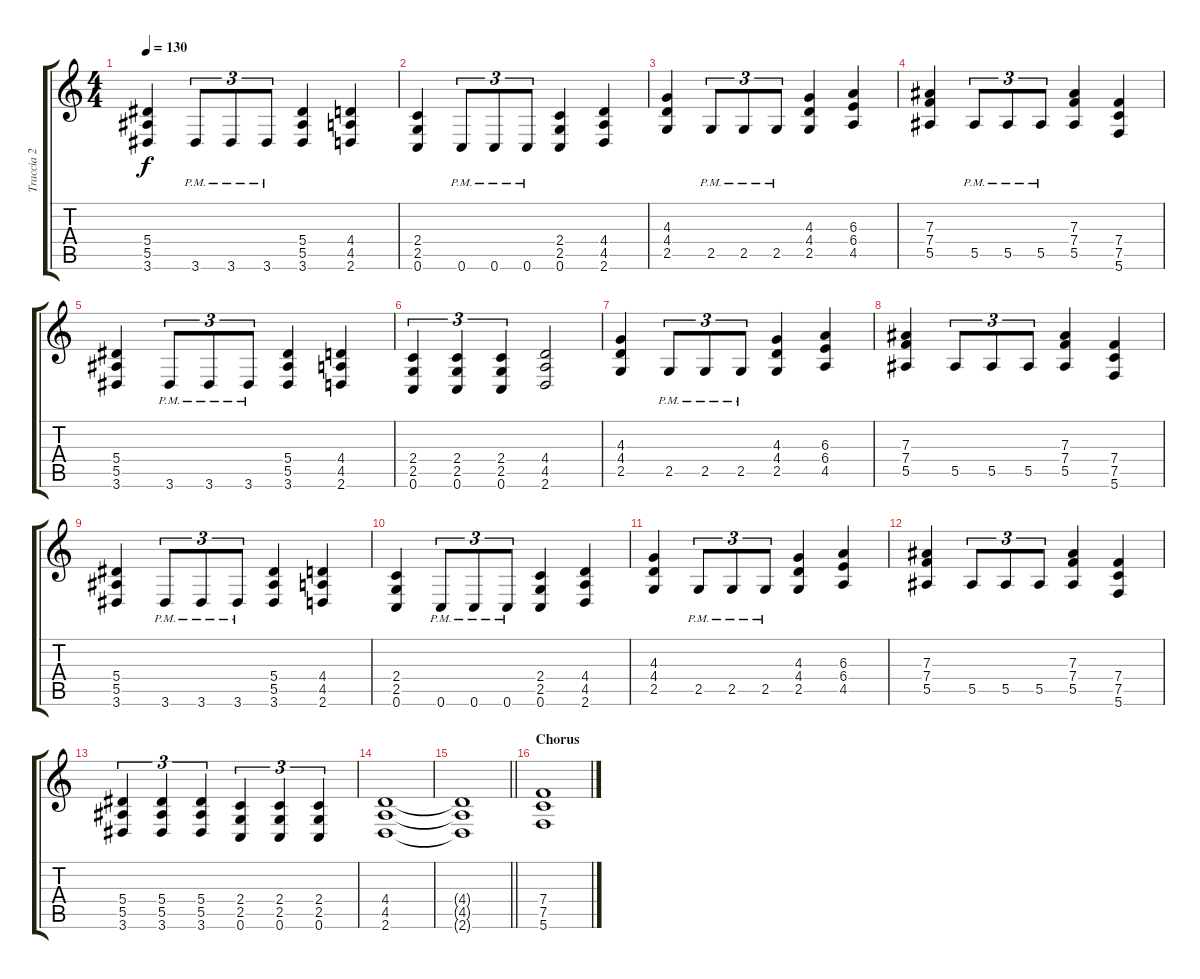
\track ("Traccia 2" "Traccia 2") {instrument distortionguitar}
\staff {score tabs}
\tuning (C4 G3 Eb3 Bb2 F2 C2) {hide}
\ts (4 4)
\tempo 130
\clef g2
\ks c
(5.4 5.5 3.6).4{dy f} 3.6{pm}.8{tu (3 2)} 3.6{pm}.8{tu (3 2)} 3.6{pm}.8{tu (3 2)} (5.4 5.5 3.6).4 (4.4 4.5 2.6).4 |
(2.4 2.5 0.6).4 0.6{pm}.8{tu (3 2)} 0.6{pm}.8{tu (3 2)} 0.6{pm}.8{tu (3 2)} (2.4 2.5 0.6).4 (4.4 4.5 2.6).4 |
(4.3 4.4 2.5).4 2.5{pm}.8{tu (3 2)} 2.5{pm}.8{tu (3 2)} 2.5{pm}.8{tu (3 2)} (4.3 4.4 2.5).4 (6.3 6.4 4.5).4 |
(7.3 7.4 5.5).4 5.5{pm}.8{tu (3 2)} 5.5{pm}.8{tu (3 2)} 5.5{pm}.8{tu (3 2)} (7.3 7.4 5.5).4 (7.4 7.5 5.6).4 |
(5.4 5.5 3.6).4 3.6{pm}.8{tu (3 2)} 3.6{pm}.8{tu (3 2)} 3.6{pm}.8{tu (3 2)} (5.4 5.5 3.6).4 (4.4 4.5 2.6).4 |
(2.4 2.5 0.6).4{tu (3 2)} (2.4 2.5 0.6).4{tu (3 2)} (2.4 2.5 0.6).4{tu (3 2)} (4.4 4.5 2.6).2 |
(4.3 4.4 2.5).4 2.5{pm}.8{tu (3 2)} 2.5{pm}.8{tu (3 2)} 2.5{pm}.8{tu (3 2)} (4.3 4.4 2.5).4 (6.3 6.4 4.5).4 |
(7.3 7.4 5.5).4 5.5.8{tu (3 2)} 5.5.8{tu (3 2)} 5.5.8{tu (3 2)} (7.3 7.4 5.5).4 (7.4 7.5 5.6).4 |
(5.4 5.5 3.6).4 3.6{pm}.8{tu (3 2)} 3.6{pm}.8{tu (3 2)} 3.6{pm}.8{tu (3 2)} (5.4 5.5 3.6).4 (4.4 4.5 2.6).4 |
(2.4 2.5 0.6).4 0.6{pm}.8{tu (3 2)} 0.6{pm}.8{tu (3 2)} 0.6{pm}.8{tu (3 2)} (2.4 2.5 0.6).4 (4.4 4.5 2.6).4 |
(4.3 4.4 2.5).4 2.5{pm}.8{tu (3 2)} 2.5{pm}.8{tu (3 2)} 2.5{pm}.8{tu (3 2)} (4.3 4.4 2.5).4 (6.3 6.4 4.5).4 |
(7.3 7.4 5.5).4 5.5.8{tu (3 2)} 5.5.8{tu (3 2)} 5.5.8{tu (3 2)} (7.3 7.4 5.5).4 (7.4 7.5 5.6).4 |
(5.4 5.5 3.6).4{tu (3 2)} (5.4 5.5 3.6).4{tu (3 2)} (5.4 5.5 3.6).4{tu (3 2)} (2.4 2.5 0.6).4{tu (3 2)} (2.4 2.5 0.6).4{tu (3 2)} (2.4 2.5 0.6).4{tu (3 2)} |
(4.4 4.5 2.6).1 |
\barLineRight lightlight
(4.4{t} 4.5{t} 2.6{t}).1 |
\section ("" "Chorus")
(7.4 7.5 5.6).1
